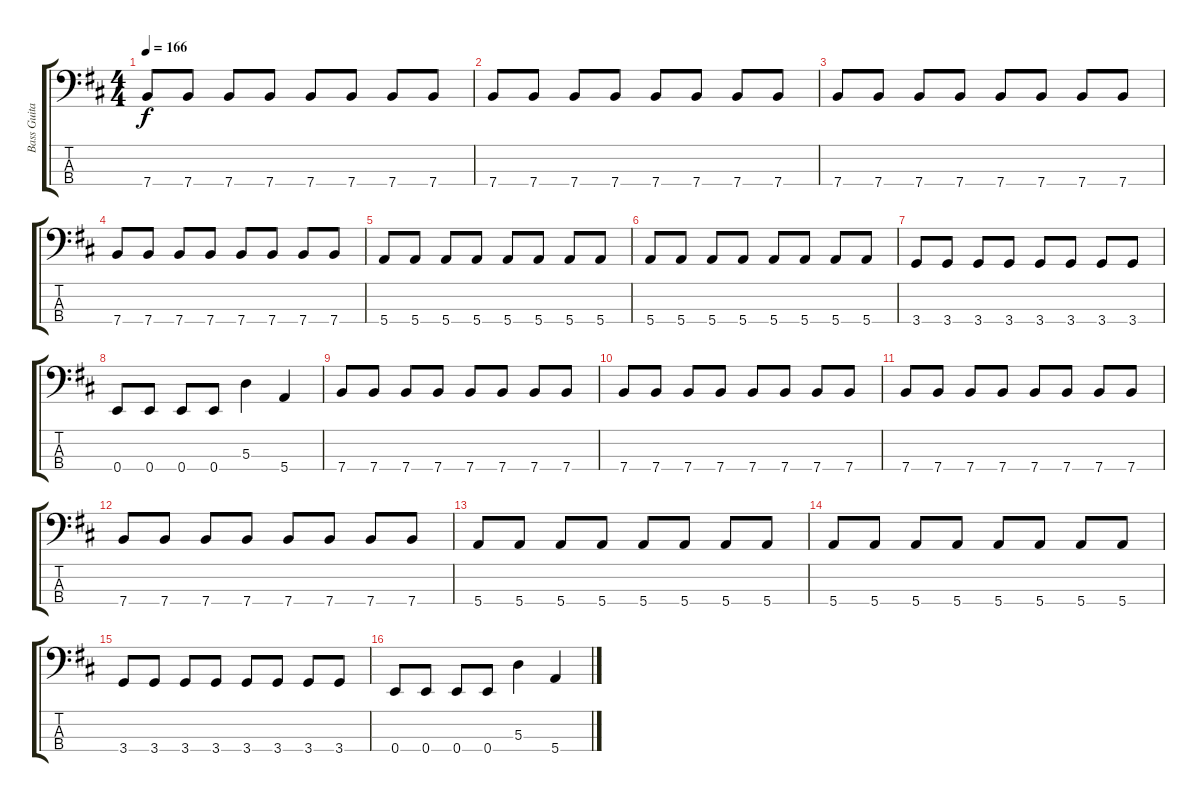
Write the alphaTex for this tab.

\track ("Bass Guitar" "Bass Guita") {instrument electricbassfinger}
\staff {score tabs}
\tuning (G2 D2 A1 E1) {hide}
\ts (4 4)
\tempo 166
\clef f4
\ks d
7.4.8{dy f} 7.4.8 7.4.8 7.4.8 7.4.8 7.4.8 7.4.8 7.4.8 |
7.4.8 7.4.8 7.4.8 7.4.8 7.4.8 7.4.8 7.4.8 7.4.8 |
7.4.8 7.4.8 7.4.8 7.4.8 7.4.8 7.4.8 7.4.8 7.4.8 |
7.4.8 7.4.8 7.4.8 7.4.8 7.4.8 7.4.8 7.4.8 7.4.8 |
5.4.8 5.4.8 5.4.8 5.4.8 5.4.8 5.4.8 5.4.8 5.4.8 |
5.4.8 5.4.8 5.4.8 5.4.8 5.4.8 5.4.8 5.4.8 5.4.8 |
3.4.8 3.4.8 3.4.8 3.4.8 3.4.8 3.4.8 3.4.8 3.4.8 |
0.4.8 0.4.8 0.4.8 0.4.8 5.3.4 5.4.4 |
7.4.8 7.4.8 7.4.8 7.4.8 7.4.8 7.4.8 7.4.8 7.4.8 |
7.4.8 7.4.8 7.4.8 7.4.8 7.4.8 7.4.8 7.4.8 7.4.8 |
7.4.8 7.4.8 7.4.8 7.4.8 7.4.8 7.4.8 7.4.8 7.4.8 |
7.4.8 7.4.8 7.4.8 7.4.8 7.4.8 7.4.8 7.4.8 7.4.8 |
5.4.8 5.4.8 5.4.8 5.4.8 5.4.8 5.4.8 5.4.8 5.4.8 |
5.4.8 5.4.8 5.4.8 5.4.8 5.4.8 5.4.8 5.4.8 5.4.8 |
3.4.8 3.4.8 3.4.8 3.4.8 3.4.8 3.4.8 3.4.8 3.4.8 |
0.4.8 0.4.8 0.4.8 0.4.8 5.3.4 5.4.4
